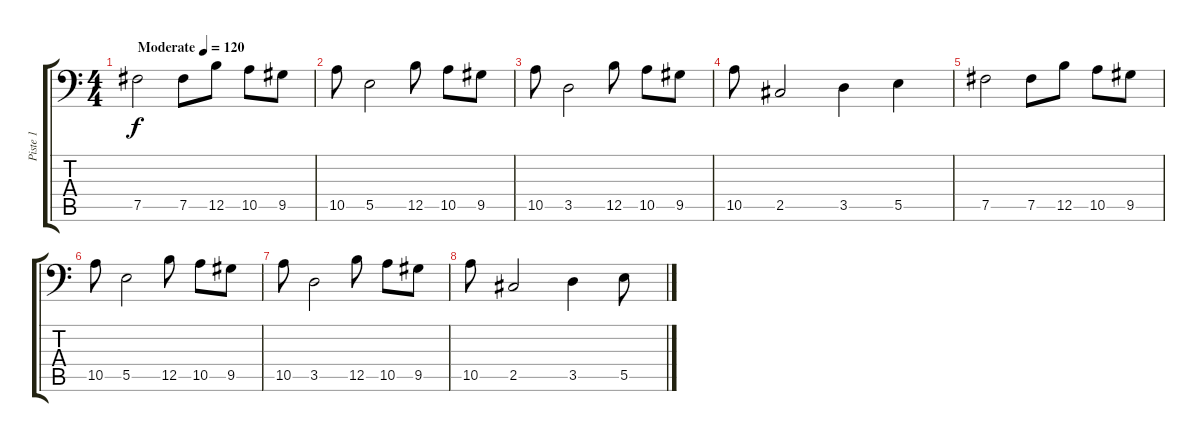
\track ("Piste 1" "Piste 1") {instrument distortionguitar}
\staff {score tabs}
\tuning (D3 A4 D3 G2 B1 E0) {hide}
\ts (4 4)
\tempo (120 "Moderate")
\clef f4
\ks c
7.5.2{dy f instrument distortionguitar} 7.5.8 12.5.8 10.5.8 9.5.8 |
10.5.8 5.5.2 12.5.8 10.5.8 9.5.8 |
10.5.8 3.5.2 12.5.8 10.5.8 9.5.8 |
10.5.8 2.5.2 3.5.4 5.5.4 |
7.5.2 7.5.8 12.5.8 10.5.8 9.5.8 |
10.5.8 5.5.2 12.5.8 10.5.8 9.5.8 |
10.5.8 3.5.2 12.5.8 10.5.8 9.5.8 |
10.5.8 2.5.2 3.5.4 5.5.8
